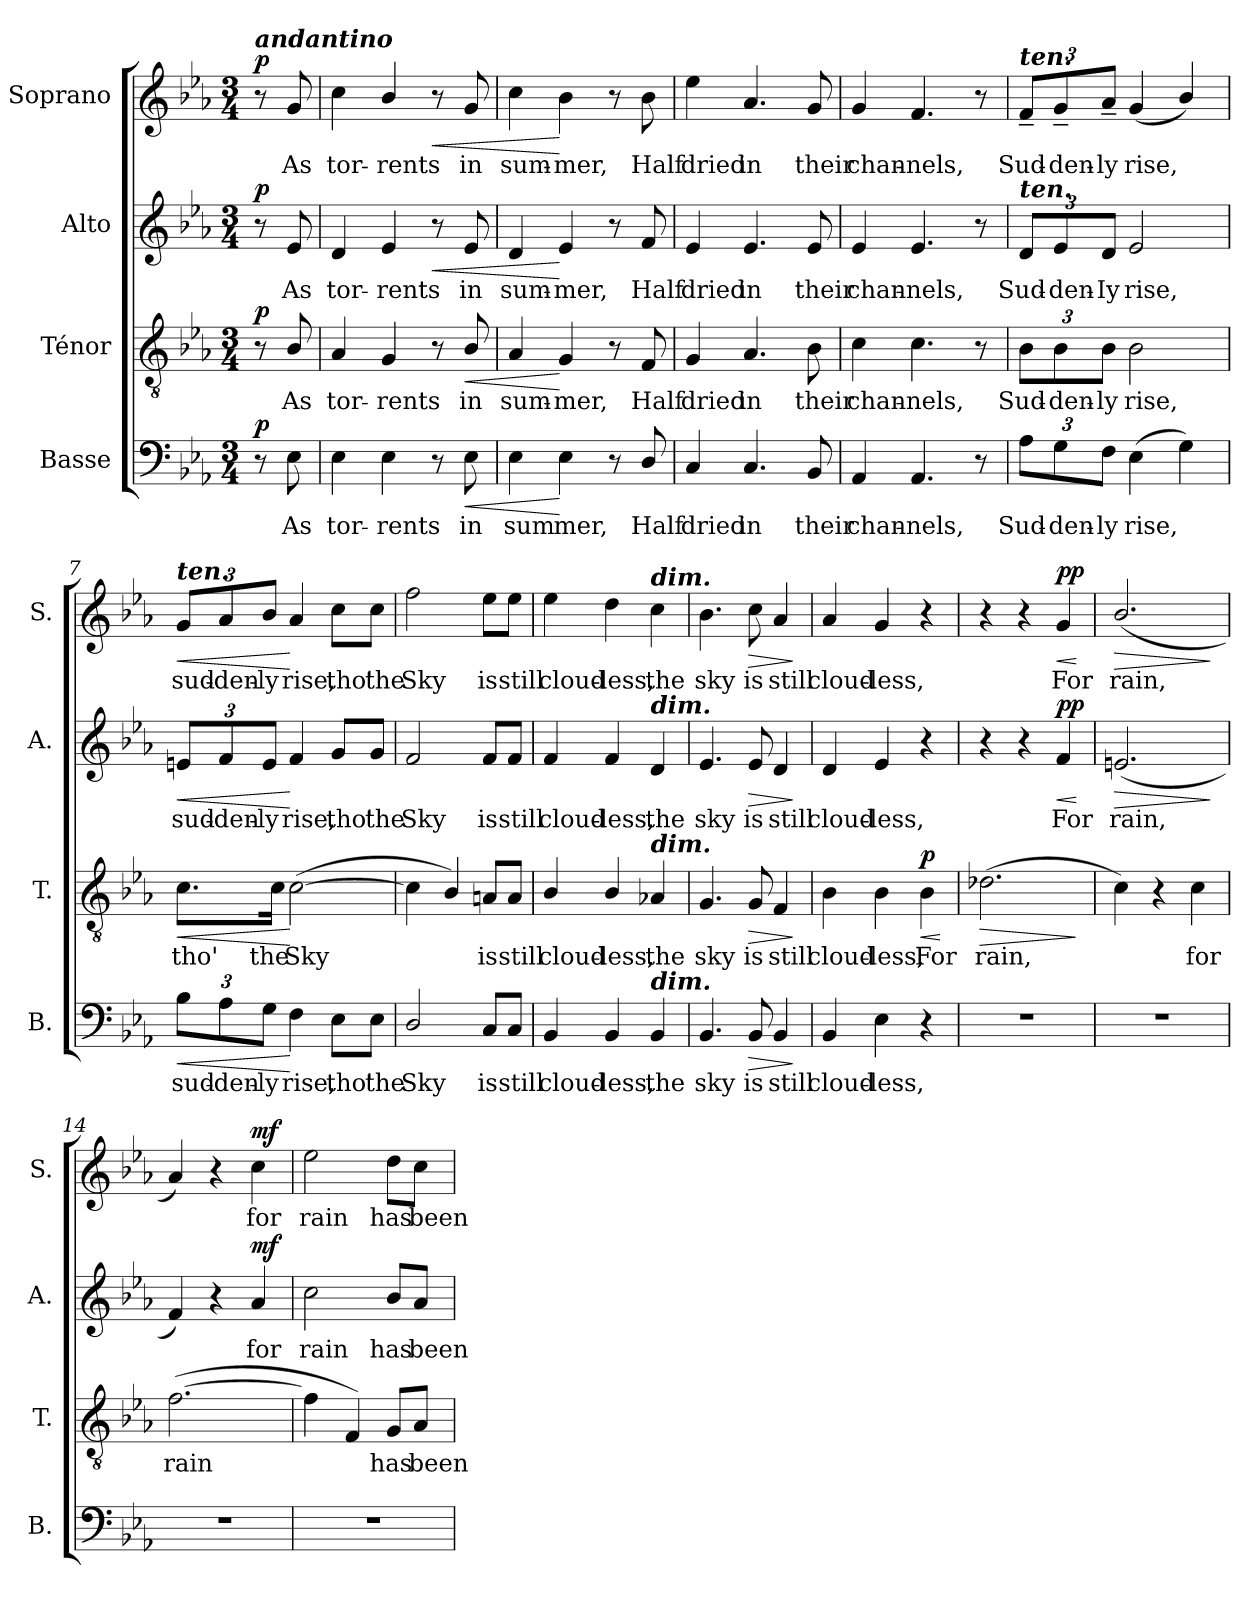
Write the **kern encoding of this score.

**kern	**text	**dynam	**kern	**text	**dynam	**kern	**text	**dynam	**kern	**text	**dynam
*part4	*part4	*part4	*part3	*part3	*part3	*part2	*part2	*part2	*part1	*part1	*part1
*staff4	*staff4	*staff4	*staff3	*staff3	*staff3	*staff2	*staff2	*staff2	*staff1	*staff1	*staff1
*I"Basse	*	*	*I"Ténor	*	*	*I"Alto	*	*	*I"Soprano	*	*
*I'B.	*	*	*I'T.	*	*	*I'A.	*	*	*I'S.	*	*
*clefF4	*	*	*clefGv2	*	*	*clefG2	*	*	*clefG2	*	*
*k[b-e-a-]	*	*	*k[b-e-a-]	*	*	*k[b-e-a-]	*	*	*k[b-e-a-]	*	*
*E-:	*	*	*E-:	*	*	*E-:	*	*	*E-:	*	*
*M3/4	*	*	*M3/4	*	*	*M3/4	*	*	*M3/4	*	*
=1	=1	=1	=1	=1	=1	=1	=1	=1	=1	=1	=1
!	!	!	!	!	!	!	!	!	!LO:TX:a:Bi:t=andantino	!	!
!	!	!LO:DY:a	!	!	!LO:DY:a	!	!	!LO:DY:a	!	!	!LO:DY:a
8r	.	p	8r	.	p	8r	.	p	8r	.	p
!	!LO:LY:b	!	!	!LO:LY:b	!	!	!LO:LY:b	!	!	!LO:LY:b	!
8E-\	As	.	8B-/	As	.	8e-/	As	.	8g/	As	.
=2	=2	=2	=2	=2	=2	=2	=2	=2	=2	=2	=2
!	!LO:LY:b	!	!	!LO:LY:b	!	!	!LO:LY:b	!	!	!LO:LY:b	!
4E-\	tor-	.	4A-/	tor-	.	4d/	tor-	.	4cc\	tor-	.
!	!LO:LY:b	!	!	!LO:LY:b	!	!	!LO:LY:b	!	!	!LO:LY:b	!
4E-\	-rents	.	4G/	-rents	.	4e-/	-rents	.	4b-/	-rents	.
!	!	!	!	!	!	!	!	!LO:HP:b	!	!	!LO:HP:b
8r	.	.	8r	.	.	8r	.	<	8r	.	<
!	!LO:LY:b	!LO:HP:b	!	!LO:LY:b	!LO:HP:b	!	!LO:LY:b	!	!	!LO:LY:b	!
8E-\	in	<	8B-/	in	<	8e-/	in	.	8g/	in	.
=3	=3	=3	=3	=3	=3	=3	=3	=3	=3	=3	=3
!	!LO:LY:b	!	!	!LO:LY:b	!	!	!LO:LY:b	!	!	!LO:LY:b	!
4E-\	sum	.	4A-/	sum-	.	4d/	sum-	.	4cc\	sum-	.
!	!LO:LY:b	!	!	!LO:LY:b	!	!	!LO:LY:b	!	!	!LO:LY:b	!
4E-\	mer,	[	4G/	-mer,	[	4e-/	-mer,	[	4b-\	-mer,	[
8r	.	.	8r	.	.	8r	.	.	8r	.	.
!	!LO:LY:b	!	!	!LO:LY:b	!	!	!LO:LY:b	!	!	!LO:LY:b	!
8D/	Half	.	8F/	Half	.	8f/	Half	.	8b-\	Half	.
=4	=4	=4	=4	=4	=4	=4	=4	=4	=4	=4	=4
!	!LO:LY:b	!	!	!LO:LY:b	!	!	!LO:LY:b	!	!	!LO:LY:b	!
4C/	dried	.	4G/	dried	.	4e-/	dried	.	4ee-\	dried	.
!	!LO:LY:b	!	!	!LO:LY:b	!	!	!LO:LY:b	!	!	!LO:LY:b	!
4.C/	in	.	4.A-/	in	.	4.e-/	in	.	4.a-/	in	.
!	!LO:LY:b	!	!	!LO:LY:b	!	!	!LO:LY:b	!	!	!LO:LY:b	!
8BB-/	their	.	8B-\	their	.	8e-/	their	.	8g/	their	.
=5	=5	=5	=5	=5	=5	=5	=5	=5	=5	=5	=5
!	!LO:LY:b	!	!	!LO:LY:b	!	!	!LO:LY:b	!	!	!LO:LY:b	!
4AA-/	chan-	.	4c\	chan-	.	4e-/	chan-	.	4g/	chan-	.
!	!LO:LY:b	!	!	!LO:LY:b	!	!	!LO:LY:b	!	!	!LO:LY:b	!
4.AA-/	-nels,	.	4.c\	-nels,	.	4.e-/	-nels,	.	4.f/	-nels,	.
8r	.	.	8r	.	.	8r	.	.	8r	.	.
=6	=6	=6	=6	=6	=6	=6	=6	=6	=6	=6	=6
!	!	!	!	!	!	!	!	!	!LO:TX:a:Bi:t=ten.	!	!
!	!	!	!	!	!	!LO:TX:a:Bi:t=ten.	!	!	!	!	!
!	!LO:LY:b	!	!	!LO:LY:b	!	!	!LO:LY:b	!	!	!LO:LY:b	!
12A-\L	Sud-	.	12B-\L	Sud-	.	12d/L	Sud-	.	12f~/L	Sud-	.
!	!LO:LY:b	!	!	!LO:LY:b	!	!	!LO:LY:b	!	!	!LO:LY:b	!
12G\	-den-	.	12B-\	-den-	.	12e-/	-den-	.	12g~/	-den-	.
!	!LO:LY:b	!	!	!LO:LY:b	!	!	!LO:LY:b	!	!	!LO:LY:b	!
12F\J	-ly	.	12B-\J	-ly	.	12d/J	-Iy	.	12a-~/J	-ly	.
!	!LO:LY:b	!	!	!LO:LY:b	!	!	!LO:LY:b	!	!	!LO:LY:b	!
(>4E-\	rise,	.	2B-\	rise,	.	2e-/	rise,	.	(<4g/	rise,	.
4G\)	.	.	.	.	.	.	.	.	4b-/)	.	.
!!LO:LB:g=z
=7	=7	=7	=7	=7	=7	=7	=7	=7	=7	=7	=7
!	!	!	!	!	!	!	!	!	!LO:TX:a:Bi:t=ten.	!	!
!	!LO:LY:b	!LO:HP:b	!	!LO:LY:b	!LO:HP:b	!	!LO:LY:b	!LO:HP:b	!	!LO:LY:b	!LO:HP:b
12B-\L	sud-	<	8.c\L	tho'	<	12en/L	sud-	<	12g/L	sud-	<
!	!LO:LY:b	!	!	!	!	!	!LO:LY:b	!	!	!LO:LY:b	!
12A-\	-den-	.	.	.	.	12f/	-den-	.	12a-/	-den-	.
!	!LO:LY:b	!	!	!	!	!	!LO:LY:b	!	!	!LO:LY:b	!
12G\J	-ly	.	.	.	.	12e/J	-ly	.	12b-/J	-ly	.
!	!	!	!	!LO:LY:b	!	!	!	!	!	!	!
.	.	.	16c\Jk	the	.	.	.	.	.	.	.
!	!LO:LY:b	!	!	!LO:LY:b	!	!	!LO:LY:b	!	!	!LO:LY:b	!
4F\	rise,	[	(>[2c\	Sky	[	4f/	rise,	[	4a-/	rise,	[
!	!LO:LY:b	!	!	!	!	!	!LO:LY:b	!	!	!LO:LY:b	!
8E-\L	tho'	.	.	.	.	8g/L	tho'	.	8cc\L	tho'	.
!	!LO:LY:b	!	!	!	!	!	!LO:LY:b	!	!	!LO:LY:b	!
8E-\J	the	.	.	.	.	8g/J	the	.	8cc\J	the	.
=8	=8	=8	=8	=8	=8	=8	=8	=8	=8	=8	=8
!	!LO:LY:b	!	!	!	!	!	!LO:LY:b	!	!	!LO:LY:b	!
2D/	Sky	.	4c\]	.	.	2f/	Sky	.	2ff\	Sky	.
.	.	.	4B-/)	.	.	.	.	.	.	.	.
!	!LO:LY:b	!	!	!LO:LY:b	!	!	!LO:LY:b	!	!	!LO:LY:b	!
8C/L	is	.	8An/L	is	.	8f/L	is	.	8ee-\L	is	.
!	!LO:LY:b	!	!	!LO:LY:b	!	!	!LO:LY:b	!	!	!LO:LY:b	!
8C/J	still	.	8A/J	still	.	8f/J	still	.	8ee-\J	still	.
=9	=9	=9	=9	=9	=9	=9	=9	=9	=9	=9	=9
!	!LO:LY:b	!	!	!LO:LY:b	!	!	!LO:LY:b	!	!	!LO:LY:b	!
4BB-/	cloud-	.	4B-/	cloud-	.	4f/	cloud-	.	4ee-\	cloud-	.
!	!LO:LY:b	!	!	!LO:LY:b	!	!	!LO:LY:b	!	!	!LO:LY:b	!
4BB-/	-less,	.	4B-/	-less,	.	4f/	-less,	.	4dd\	-less,	.
!	!	!	!	!	!	!	!	!	!LO:TX:a:Bi:t=dim.	!	!
!	!	!	!	!	!	!LO:TX:a:Bi:t=dim.	!	!	!	!	!
!	!	!	!LO:TX:a:Bi:t=dim.	!	!	!	!	!	!	!	!
!LO:TX:a:Bi:t=dim.	!	!	!	!	!	!	!	!	!	!	!
!	!LO:LY:b	!	!	!LO:LY:b	!	!	!LO:LY:b	!	!	!LO:LY:b	!
4BB-/	the	.	4A-X/	the	.	4d/	the	.	4cc\	the	.
=10	=10	=10	=10	=10	=10	=10	=10	=10	=10	=10	=10
!	!LO:LY:b	!	!	!LO:LY:b	!	!	!LO:LY:b	!	!	!LO:LY:b	!
4.BB-/	sky	.	4.G/	sky	.	4.e-/	sky	.	4.b-\	sky	.
!	!LO:LY:b	!LO:HP:b	!	!LO:LY:b	!LO:HP:b	!	!LO:LY:b	!LO:HP:b	!	!LO:LY:b	!LO:HP:b
8BB-/	is	>	8G/	is	>	8e-/	is	>	8cc\	is	>
!	!LO:LY:b	!	!	!LO:LY:b	!	!	!LO:LY:b	!	!	!LO:LY:b	!
4BB-/	still	.	4F/	still	.	4d/	still	.	4a-/	still	.
.	.	]	.	.	]	.	.	]	.	.	]
=11	=11	=11	=11	=11	=11	=11	=11	=11	=11	=11	=11
!	!LO:LY:b	!	!	!LO:LY:b	!	!	!LO:LY:b	!	!	!LO:LY:b	!
4BB-/	cloud-	.	4B-\	cloud-	.	4d/	cloud-	.	4a-/	cloud-	.
!	!LO:LY:b	!	!	!LO:LY:b	!	!	!LO:LY:b	!	!	!LO:LY:b	!
4E-\	-less,	.	4B-\	-less,	.	4e-/	-less,	.	4g/	-less,	.
!	!	!	!	!LO:LY:b	!LO:HP:b	!	!	!	!	!	!
!	!	!	!	!	!LO:DY:n=1:a	!	!	!	!	!	!
4r	.	.	4B-\	For	< p	4r	.	.	4r	.	.
.	.	.	.	.	[	.	.	.	.	.	.
=12	=12	=12	=12	=12	=12	=12	=12	=12	=12	=12	=12
!	!	!	!	!LO:LY:b	!LO:HP:b	!	!	!	!	!	!
2.r	.	.	(>2.d-X\	rain,	>	4r	.	.	4r	.	.
.	.	.	.	.	.	4r	.	.	4r	.	.
!	!	!	!	!	!	!	!LO:LY:b	!LO:HP:b	!	!LO:LY:b	!LO:HP:b
!	!	!	!	!	!	!	!	!LO:DY:n=1:a	!	!	!LO:DY:n=1:a
.	.	.	.	.	.	4f/	For	< pp	4g/	For	< pp
.	.	.	.	.	]	.	.	[	.	.	[
!!LO:PB:g=z
=13	=13	=13	=13	=13	=13	=13	=13	=13	=13	=13	=13
!	!	!	!	!	!	!	!LO:LY:b	!LO:HP:b	!	!LO:LY:b	!LO:HP:b
2.r	.	.	4c\)	.	.	(<2.en/	rain,	>	(<2.b-/	rain,	>
.	.	.	4r	.	.	.	.	.	.	.	.
!	!	!	!	!LO:LY:b	!	!	!	!	!	!	!
.	.	.	4c\	for	.	.	.	.	.	.	.
.	.	.	.	.	.	.	.	]	.	.	]
=14	=14	=14	=14	=14	=14	=14	=14	=14	=14	=14	=14
!	!	!	!	!LO:LY:b	!	!	!	!	!	!	!
2.r	.	.	(<[2.f\	rain	.	4f/)	.	.	4a-/)	.	.
.	.	.	.	.	.	4r	.	.	4r	.	.
!	!	!	!	!	!	!	!LO:LY:b	!LO:DY:a	!	!LO:LY:b	!LO:DY:a
.	.	.	.	.	.	4a-/	for	mf	4cc\	for	mf
=15	=15	=15	=15	=15	=15	=15	=15	=15	=15	=15	=15
!	!	!	!	!	!	!	!LO:LY:b	!	!	!LO:LY:b	!
2.r	.	.	4f\]	.	.	2cc\	rain	.	2ee-\	rain	.
.	.	.	4F/)	.	.	.	.	.	.	.	.
!	!	!	!	!LO:LY:b	!	!	!LO:LY:b	!	!	!LO:LY:b	!
.	.	.	8G/L	has	.	8b-/L	has	.	8dd\L	has	.
!	!	!	!	!LO:LY:b	!	!	!LO:LY:b	!	!	!LO:LY:b	!
.	.	.	8A-/J	been	.	8a-/J	been	.	8cc\J	been	.
=	=	=	=	=	=	=	=	=	=	=	=
*-	*-	*-	*-	*-	*-	*-	*-	*-	*-	*-	*-
